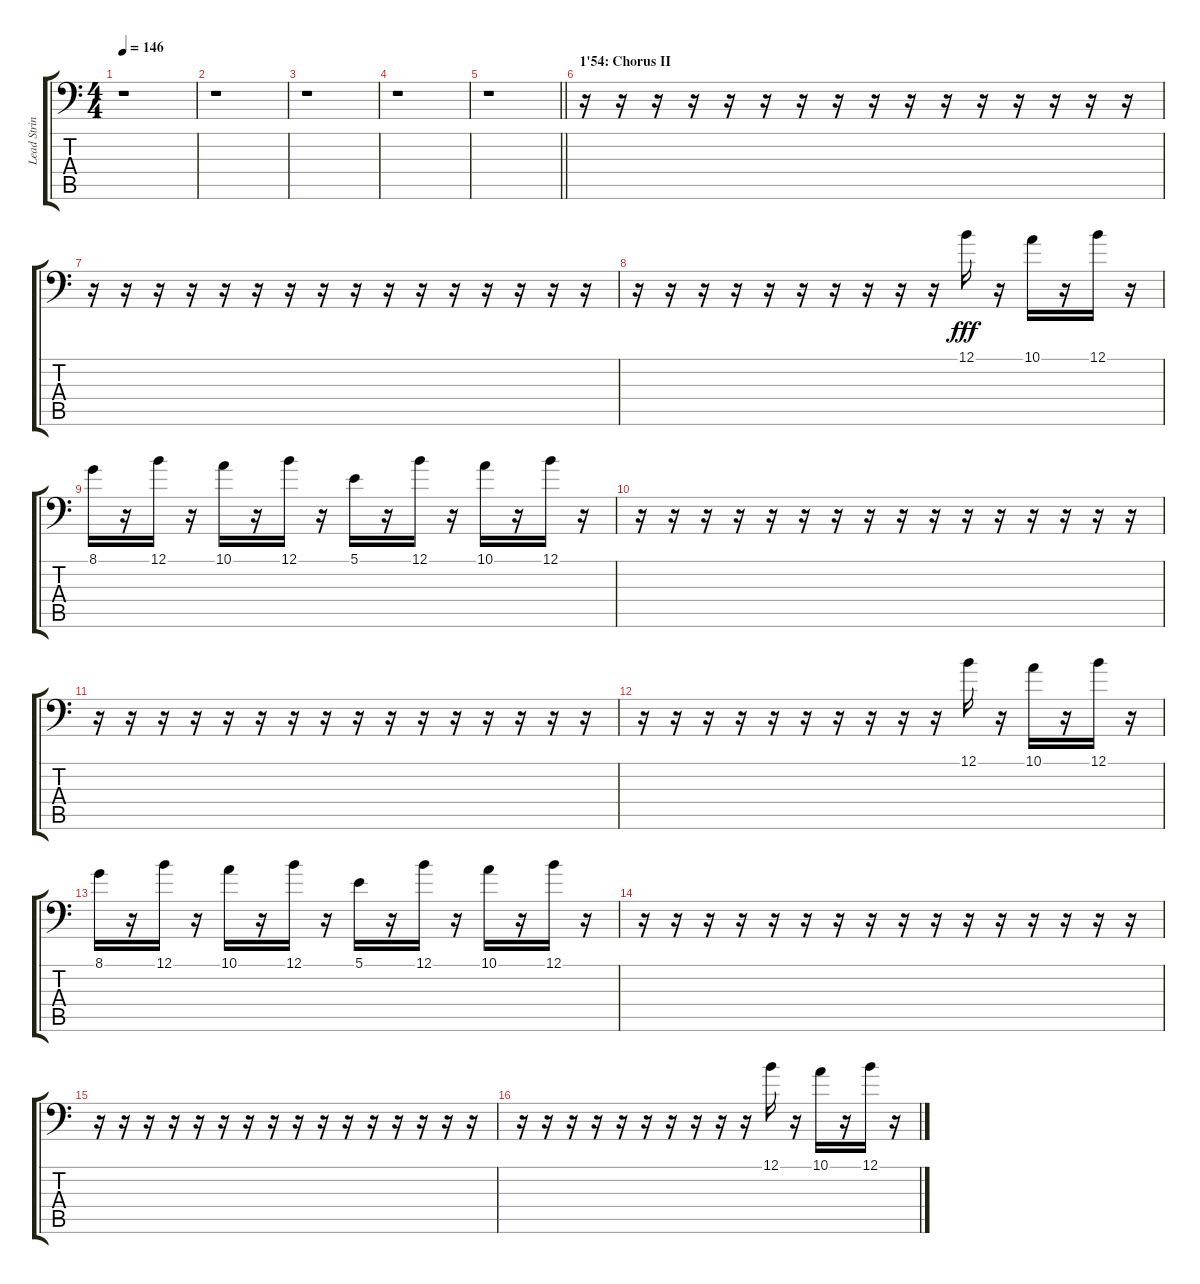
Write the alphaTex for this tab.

\track ("Lead Strings" "Lead Strin") {instrument stringensemble1}
\staff {score tabs}
\tuning (B3 Gb3 D3 A2 E2 A1) {hide}
\ts (4 4)
\tempo 146
\clef f4
\ks c
r.1{dy fff} |
r.1 |
r.1 |
r.1 |
\barLineRight lightlight
r.1 |
\section ("" "1'54: Chorus II")
r.16 r.16 r.16 r.16 r.16 r.16 r.16 r.16 r.16 r.16 r.16 r.16 r.16 r.16 r.16 r.16 |
r.16 r.16 r.16 r.16 r.16 r.16 r.16 r.16 r.16 r.16 r.16 r.16 r.16 r.16 r.16 r.16 |
r.16 r.16 r.16 r.16 r.16 r.16 r.16 r.16 r.16 r.16 12.1.16 r.16 10.1.16 r.16 12.1.16 r.16 |
8.1.16 r.16 12.1.16 r.16 10.1.16 r.16 12.1.16 r.16 5.1.16 r.16 12.1.16 r.16 10.1.16 r.16 12.1.16 r.16 |
r.16 r.16 r.16 r.16 r.16 r.16 r.16 r.16 r.16 r.16 r.16 r.16 r.16 r.16 r.16 r.16 |
r.16 r.16 r.16 r.16 r.16 r.16 r.16 r.16 r.16 r.16 r.16 r.16 r.16 r.16 r.16 r.16 |
r.16 r.16 r.16 r.16 r.16 r.16 r.16 r.16 r.16 r.16 12.1.16 r.16 10.1.16 r.16 12.1.16 r.16 |
8.1.16 r.16 12.1.16 r.16 10.1.16 r.16 12.1.16 r.16 5.1.16 r.16 12.1.16 r.16 10.1.16 r.16 12.1.16 r.16 |
r.16 r.16 r.16 r.16 r.16 r.16 r.16 r.16 r.16 r.16 r.16 r.16 r.16 r.16 r.16 r.16 |
r.16 r.16 r.16 r.16 r.16 r.16 r.16 r.16 r.16 r.16 r.16 r.16 r.16 r.16 r.16 r.16 |
r.16 r.16 r.16 r.16 r.16 r.16 r.16 r.16 r.16 r.16 12.1.16 r.16 10.1.16 r.16 12.1.16 r.16
